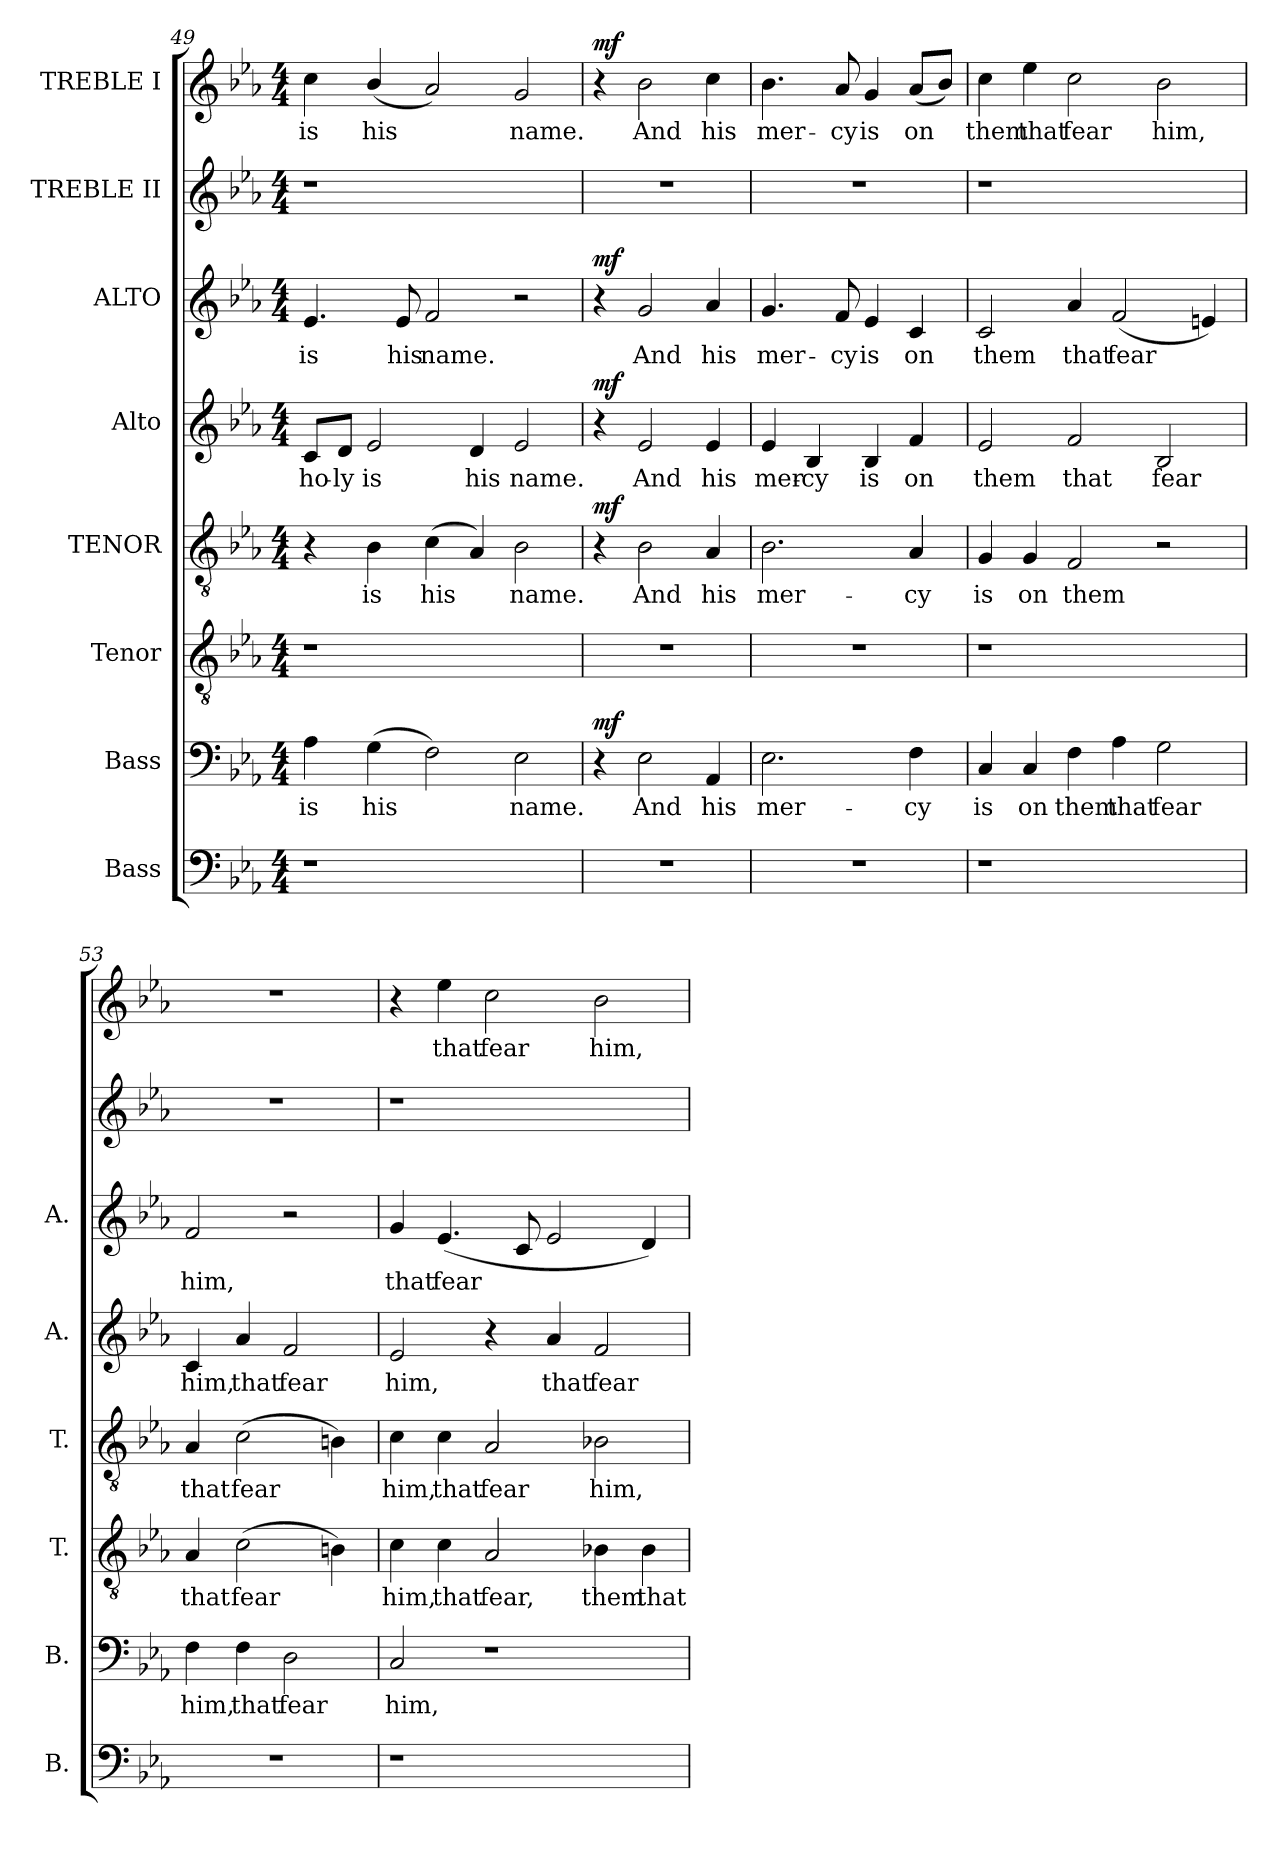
**kern	**kern	**text	**dynam	**kern	**text	**kern	**text	**dynam	**kern	**text	**dynam	**kern	**text	**dynam	**kern	**kern	**text	**dynam
*part8	*part7	*part7	*part7	*part6	*part6	*part5	*part5	*part5	*part4	*part4	*part4	*part3	*part3	*part3	*part2	*part1	*part1	*part1
*staff8	*staff7	*staff7	*staff7	*staff6	*staff6	*staff5	*staff5	*staff5	*staff4	*staff4	*staff4	*staff3	*staff3	*staff3	*staff2	*staff1	*staff1	*staff1
*I"Bass	*I"Bass	*	*	*I"Tenor	*	*I"TENOR	*	*	*I"Alto	*	*	*I"ALTO	*	*	*I"TREBLE II	*I"TREBLE I	*	*
*I'B.	*I'B.	*	*	*I'T.	*	*I'T.	*	*	*I'A.	*	*	*I'A.	*	*	*	*	*	*
!!LO:LB:g=z
*clefF4	*clefF4	*	*	*clefGv2	*	*clefGv2	*	*	*clefG2	*	*	*clefG2	*	*	*clefG2	*clefG2	*	*
*	*	*	*	*ITrd7c12	*	*ITrd7c12	*	*	*	*	*	*	*	*	*	*	*	*
*k[b-e-a-]	*k[b-e-a-]	*	*	*k[b-e-a-]	*	*k[b-e-a-]	*	*	*k[b-e-a-]	*	*	*k[b-e-a-]	*	*	*k[b-e-a-]	*k[b-e-a-]	*	*
*E-:	*E-:	*	*	*E-:	*	*E-:	*	*	*E-:	*	*	*E-:	*	*	*E-:	*E-:	*	*
*M4/4	*M4/4	*	*	*M4/4	*	*M4/4	*	*	*M4/4	*	*	*M4/4	*	*	*M4/4	*M4/4	*	*
=49	=49	=49	=49	=49	=49	=49	=49	=49	=49	=49	=49	=49	=49	=49	=49	=49	=49	=49
!LO:N:vis=1	!	!	!	!	!	!	!	!	!	!	!	!	!	!	!	!	!	!
!	!	!LO:LY:b:color=#000000	!	!LO:N:vis=1	!	!	!	!	!	!	!	!	!	!	!	!	!	!
!	!	!	!	!	!	!	!	!	!	!LO:LY:b:color=#000000	!	!	!	!	!	!	!	!
!	!	!	!	!	!	!	!	!	!	!	!	!	!LO:LY:b:color=#000000	!	!LO:N:vis=1	!	!	!
!	!	!	!	!	!	!	!	!	!	!	!	!	!	!	!	!	!LO:LY:b:color=#000000	!
1r	4A-i\	is	.	1r	.	4r	.	.	8ci/L	ho-	.	4.e-i/	is	.	1r	4cci\	is	.
!	!	!	!	!	!	!	!	!	!	!LO:LY:b:color=#000000	!	!	!	!	!	!	!	!
.	.	.	.	.	.	.	.	.	8di/J	-ly	.	.	.	.	.	.	.	.
!	!	!LO:LY:b:color=#000000	!	!	!	!	!	!	!	!	!	!	!	!	!	!	!	!
!	!	!	!	!	!	!	!LO:LY:b:color=#000000	!	!	!	!	!	!	!	!	!	!	!
!	!	!	!	!	!	!	!	!	!	!LO:LY:b:color=#000000	!	!	!	!	!	!	!	!
!	!	!	!	!	!	!	!	!	!	!	!	!	!	!	!	!	!LO:LY:b:color=#000000	!
.	(4Gi\	his	.	.	.	4BB-i\	is	.	2e-i/	is	.	.	.	.	.	(4b-i/	his	.
!	!	!	!	!	!	!	!	!	!	!	!	!	!LO:LY:b:color=#000000	!	!	!	!	!
.	.	.	.	.	.	.	.	.	.	.	.	8e-i/	his	.	.	.	.	.
!	!	!	!	!	!	!	!LO:LY:b:color=#000000	!	!	!	!	!	!	!	!	!	!	!
!	!	!	!	!	!	!	!	!	!	!	!	!	!LO:LY:b:color=#000000	!	!	!	!	!
.	2Fi\)	.	.	.	.	(4Ci\	his	.	.	.	.	2fi/	name.	.	.	2a-i/)	.	.
!	!	!	!	!	!	!	!	!	!	!LO:LY:b:color=#000000	!	!	!	!	!	!	!	!
.	.	.	.	.	.	4AA-i/)	.	.	4di/	his	.	.	.	.	.	.	.	.
!	!	!LO:LY:b:color=#000000	!	!	!	!	!	!	!	!	!	!	!	!	!	!	!	!
!	!	!	!	!	!	!	!LO:LY:b:color=#000000	!	!	!	!	!	!	!	!	!	!	!
!	!	!	!	!	!	!	!	!	!	!LO:LY:b:color=#000000	!	!	!	!	!	!	!	!
!	!	!	!	!	!	!	!	!	!	!	!	!	!	!	!	!	!LO:LY:b:color=#000000	!
2ryy	2E-i\	name.	.	2ryy	.	2BB-i\	name.	.	2e-i/	name.	.	2r	.	.	2ryy	2gi/	name.	.
=50	=50	=50	=50	=50	=50	=50	=50	=50	=50	=50	=50	=50	=50	=50	=50	=50	=50	=50
1r	4r	.	mf	1r	.	4r	.	mf	4r	.	mf	4r	.	mf	1r	4r	.	mf
!	!	!LO:LY:b:color=#000000	!	!	!	!	!	!	!	!	!	!	!	!	!	!	!	!
!	!	!	!	!	!	!	!LO:LY:b:color=#000000	!	!	!	!	!	!	!	!	!	!	!
!	!	!	!	!	!	!	!	!	!	!LO:LY:b:color=#000000	!	!	!	!	!	!	!	!
!	!	!	!	!	!	!	!	!	!	!	!	!	!LO:LY:b:color=#000000	!	!	!	!	!
!	!	!	!	!	!	!	!	!	!	!	!	!	!	!	!	!	!LO:LY:b:color=#000000	!
.	2E-i\	And	.	.	.	2BB-i\	And	.	2e-i/	And	.	2gi/	And	.	.	2b-i\	And	.
!	!	!LO:LY:b:color=#000000	!	!	!	!	!	!	!	!	!	!	!	!	!	!	!	!
!	!	!	!	!	!	!	!LO:LY:b:color=#000000	!	!	!	!	!	!	!	!	!	!	!
!	!	!	!	!	!	!	!	!	!	!LO:LY:b:color=#000000	!	!	!	!	!	!	!	!
!	!	!	!	!	!	!	!	!	!	!	!	!	!LO:LY:b:color=#000000	!	!	!	!	!
!	!	!	!	!	!	!	!	!	!	!	!	!	!	!	!	!	!LO:LY:b:color=#000000	!
.	4AA-i/	his	.	.	.	4AA-i/	his	.	4e-i/	his	.	4a-i/	his	.	.	4cci\	his	.
=51	=51	=51	=51	=51	=51	=51	=51	=51	=51	=51	=51	=51	=51	=51	=51	=51	=51	=51
!	!	!LO:LY:b:color=#000000	!	!	!	!	!	!	!	!	!	!	!	!	!	!	!	!
!	!	!	!	!	!	!	!LO:LY:b:color=#000000	!	!	!	!	!	!	!	!	!	!	!
!	!	!	!	!	!	!	!	!	!	!LO:LY:b:color=#000000	!	!	!	!	!	!	!	!
!	!	!	!	!	!	!	!	!	!	!	!	!	!LO:LY:b:color=#000000	!	!	!	!	!
!	!	!	!	!	!	!	!	!	!	!	!	!	!	!	!	!	!LO:LY:b:color=#000000	!
1r	2.E-i\	mer-	.	1r	.	2.BB-i\	mer-	.	4e-i/	mer-	.	4.gi/	mer-	.	1r	4.b-i\	mer-	.
!	!	!	!	!	!	!	!	!	!	!LO:LY:b:color=#000000	!	!	!	!	!	!	!	!
.	.	.	.	.	.	.	.	.	4B-i/	-cy	.	.	.	.	.	.	.	.
!	!	!	!	!	!	!	!	!	!	!	!	!	!LO:LY:b:color=#000000	!	!	!	!	!
!	!	!	!	!	!	!	!	!	!	!	!	!	!	!	!	!	!LO:LY:b:color=#000000	!
.	.	.	.	.	.	.	.	.	.	.	.	8fi/	-cy	.	.	8a-i/	-cy	.
!	!	!	!	!	!	!	!	!	!	!LO:LY:b:color=#000000	!	!	!	!	!	!	!	!
!	!	!	!	!	!	!	!	!	!	!	!	!	!LO:LY:b:color=#000000	!	!	!	!	!
!	!	!	!	!	!	!	!	!	!	!	!	!	!	!	!	!	!LO:LY:b:color=#000000	!
.	.	.	.	.	.	.	.	.	4B-i/	is	.	4e-i/	is	.	.	4gi/	is	.
!	!	!LO:LY:b:color=#000000	!	!	!	!	!	!	!	!	!	!	!	!	!	!	!	!
!	!	!	!	!	!	!	!LO:LY:b:color=#000000	!	!	!	!	!	!	!	!	!	!	!
!	!	!	!	!	!	!	!	!	!	!LO:LY:b:color=#000000	!	!	!	!	!	!	!	!
!	!	!	!	!	!	!	!	!	!	!	!	!	!LO:LY:b:color=#000000	!	!	!	!	!
!	!	!	!	!	!	!	!	!	!	!	!	!	!	!	!	!	!LO:LY:b:color=#000000	!
.	4Fi\	-cy	.	.	.	4AA-i/	-cy	.	4fi/	on	.	4ci/	on	.	.	(8a-i/L	on	.
.	.	.	.	.	.	.	.	.	.	.	.	.	.	.	.	8b-i/J)	.	.
=52	=52	=52	=52	=52	=52	=52	=52	=52	=52	=52	=52	=52	=52	=52	=52	=52	=52	=52
!LO:N:vis=1	!	!	!	!	!	!	!	!	!	!	!	!	!	!	!	!	!	!
!	!	!LO:LY:b:color=#000000	!	!LO:N:vis=1	!	!	!	!	!	!	!	!	!	!	!	!	!	!
!	!	!	!	!	!	!	!LO:LY:b:color=#000000	!	!	!	!	!	!	!	!	!	!	!
!	!	!	!	!	!	!	!	!	!	!LO:LY:b:color=#000000	!	!	!	!	!	!	!	!
!	!	!	!	!	!	!	!	!	!	!	!	!	!LO:LY:b:color=#000000	!	!LO:N:vis=1	!	!	!
!	!	!	!	!	!	!	!	!	!	!	!	!	!	!	!	!	!LO:LY:b:color=#000000	!
1r	4Ci/	is	.	1r	.	4GGi/	is	.	2e-i/	them	.	2ci/	them	.	1r	4cci\	them	.
!	!	!LO:LY:b:color=#000000	!	!	!	!	!	!	!	!	!	!	!	!	!	!	!	!
!	!	!	!	!	!	!	!LO:LY:b:color=#000000	!	!	!	!	!	!	!	!	!	!	!
!	!	!	!	!	!	!	!	!	!	!	!	!	!	!	!	!	!LO:LY:b:color=#000000	!
.	4Ci/	on	.	.	.	4GGi/	on	.	.	.	.	.	.	.	.	4ee-i\	that	.
!	!	!LO:LY:b:color=#000000	!	!	!	!	!	!	!	!	!	!	!	!	!	!	!	!
!	!	!	!	!	!	!	!LO:LY:b:color=#000000	!	!	!	!	!	!	!	!	!	!	!
!	!	!	!	!	!	!	!	!	!	!LO:LY:b:color=#000000	!	!	!	!	!	!	!	!
!	!	!	!	!	!	!	!	!	!	!	!	!	!LO:LY:b:color=#000000	!	!	!	!	!
!	!	!	!	!	!	!	!	!	!	!	!	!	!	!	!	!	!LO:LY:b:color=#000000	!
.	4Fi\	them	.	.	.	2FFi/	them	.	2fi/	that	.	4a-i/	that	.	.	2cci\	fear	.
!	!	!LO:LY:b:color=#000000	!	!	!	!	!	!	!	!	!	!	!	!	!	!	!	!
!	!	!	!	!	!	!	!	!	!	!	!	!	!LO:LY:b:color=#000000	!	!	!	!	!
.	4A-i\	that	.	.	.	.	.	.	.	.	.	(2fi/	fear	.	.	.	.	.
!	!	!LO:LY:b:color=#000000	!	!	!	!	!	!	!	!	!	!	!	!	!	!	!	!
!	!	!	!	!	!	!	!	!	!	!LO:LY:b:color=#000000	!	!	!	!	!	!	!	!
!	!	!	!	!	!	!	!	!	!	!	!	!	!	!	!	!	!LO:LY:b:color=#000000	!
2ryy	2Gi\	fear	.	2ryy	.	2r	.	.	2B-i/	fear	.	.	.	.	2ryy	2b-i\	him,	.
.	.	.	.	.	.	.	.	.	.	.	.	4eni/)	.	.	.	.	.	.
!!LO:PB:g=z
=53	=53	=53	=53	=53	=53	=53	=53	=53	=53	=53	=53	=53	=53	=53	=53	=53	=53	=53
!	!	!LO:LY:b:color=#000000	!	!	!	!	!	!	!	!	!	!	!	!	!	!	!	!
!	!	!	!	!	!LO:LY:b:color=#000000	!	!	!	!	!	!	!	!	!	!	!	!	!
!	!	!	!	!	!	!	!LO:LY:b:color=#000000	!	!	!	!	!	!	!	!	!	!	!
!	!	!	!	!	!	!	!	!	!	!LO:LY:b:color=#000000	!	!	!	!	!	!	!	!
!	!	!	!	!	!	!	!	!	!	!	!	!	!LO:LY:b:color=#000000	!	!	!	!	!
1r	4Fi\	him,	.	4AA-i/	that	4AA-i/	that	.	4ci/	him,	.	2fi/	him,	.	1r	1r	.	.
!	!	!LO:LY:b:color=#000000	!	!	!	!	!	!	!	!	!	!	!	!	!	!	!	!
!	!	!	!	!	!LO:LY:b:color=#000000	!	!	!	!	!	!	!	!	!	!	!	!	!
!	!	!	!	!	!	!	!LO:LY:b:color=#000000	!	!	!	!	!	!	!	!	!	!	!
!	!	!	!	!	!	!	!	!	!	!LO:LY:b:color=#000000	!	!	!	!	!	!	!	!
.	4Fi\	that	.	(2Ci\	fear	(2Ci\	fear	.	4a-i/	that	.	.	.	.	.	.	.	.
!	!	!LO:LY:b:color=#000000	!	!	!	!	!	!	!	!	!	!	!	!	!	!	!	!
!	!	!	!	!	!	!	!	!	!	!LO:LY:b:color=#000000	!	!	!	!	!	!	!	!
.	2Di\	fear	.	.	.	.	.	.	2fi/	fear	.	2r	.	.	.	.	.	.
.	.	.	.	4BBni\)	.	4BBni\)	.	.	.	.	.	.	.	.	.	.	.	.
=54	=54	=54	=54	=54	=54	=54	=54	=54	=54	=54	=54	=54	=54	=54	=54	=54	=54	=54
!LO:N:vis=1	!	!	!	!	!	!	!	!	!	!	!	!	!	!	!	!	!	!
!	!	!LO:LY:b:color=#000000	!	!	!	!	!	!	!	!	!	!	!	!	!	!	!	!
!	!	!	!	!	!LO:LY:b:color=#000000	!	!	!	!	!	!	!	!	!	!	!	!	!
!	!	!	!	!	!	!	!LO:LY:b:color=#000000	!	!	!	!	!	!	!	!	!	!	!
!	!	!	!	!	!	!	!	!	!	!LO:LY:b:color=#000000	!	!	!	!	!	!	!	!
!	!	!	!	!	!	!	!	!	!	!	!	!	!LO:LY:b:color=#000000	!	!LO:N:vis=1	!	!	!
1r	2Ci/	him,	.	4Ci\	him,	4Ci\	him,	.	2e-i/	him,	.	4gi/	that	.	1r	4r	.	.
!	!	!	!	!	!LO:LY:b:color=#000000	!	!	!	!	!	!	!	!	!	!	!	!	!
!	!	!	!	!	!	!	!LO:LY:b:color=#000000	!	!	!	!	!	!	!	!	!	!	!
!	!	!	!	!	!	!	!	!	!	!	!	!	!LO:LY:b:color=#000000	!	!	!	!	!
!	!	!	!	!	!	!	!	!	!	!	!	!	!	!	!	!	!LO:LY:b:color=#000000	!
.	.	.	.	4Ci\	that	4Ci\	that	.	.	.	.	(4.e-i/	fear	.	.	4ee-i\	that	.
!	!	!	!	!	!LO:LY:b:color=#000000	!	!	!	!	!	!	!	!	!	!	!	!	!
!	!	!	!	!	!	!	!LO:LY:b:color=#000000	!	!	!	!	!	!	!	!	!	!	!
!	!	!	!	!	!	!	!	!	!	!	!	!	!	!	!	!	!LO:LY:b:color=#000000	!
.	1r	.	.	2AA-i/	fear,	2AA-i/	fear	.	4r	.	.	.	.	.	.	2cci\	fear	.
.	.	.	.	.	.	.	.	.	.	.	.	8ci/	.	.	.	.	.	.
!	!	!	!	!	!	!	!	!	!	!LO:LY:b:color=#000000	!	!	!	!	!	!	!	!
.	.	.	.	.	.	.	.	.	4a-i/	that	.	2e-i/	.	.	.	.	.	.
!	!	!	!	!	!LO:LY:b:color=#000000	!	!	!	!	!	!	!	!	!	!	!	!	!
!	!	!	!	!	!	!	!LO:LY:b:color=#000000	!	!	!	!	!	!	!	!	!	!	!
!	!	!	!	!	!	!	!	!	!	!LO:LY:b:color=#000000	!	!	!	!	!	!	!	!
!	!	!	!	!	!	!	!	!	!	!	!	!	!	!	!	!	!LO:LY:b:color=#000000	!
2ryy	.	.	.	4BB-Xi\	them	2BB-Xi\	him,	.	2fi/	fear	.	.	.	.	2ryy	2b-i\	him,	.
!	!	!	!	!	!LO:LY:b:color=#000000	!	!	!	!	!	!	!	!	!	!	!	!	!
.	.	.	.	4BB-i\	that	.	.	.	.	.	.	4di/)	.	.	.	.	.	.
=	=	=	=	=	=	=	=	=	=	=	=	=	=	=	=	=	=	=
*-	*-	*-	*-	*-	*-	*-	*-	*-	*-	*-	*-	*-	*-	*-	*-	*-	*-	*-
